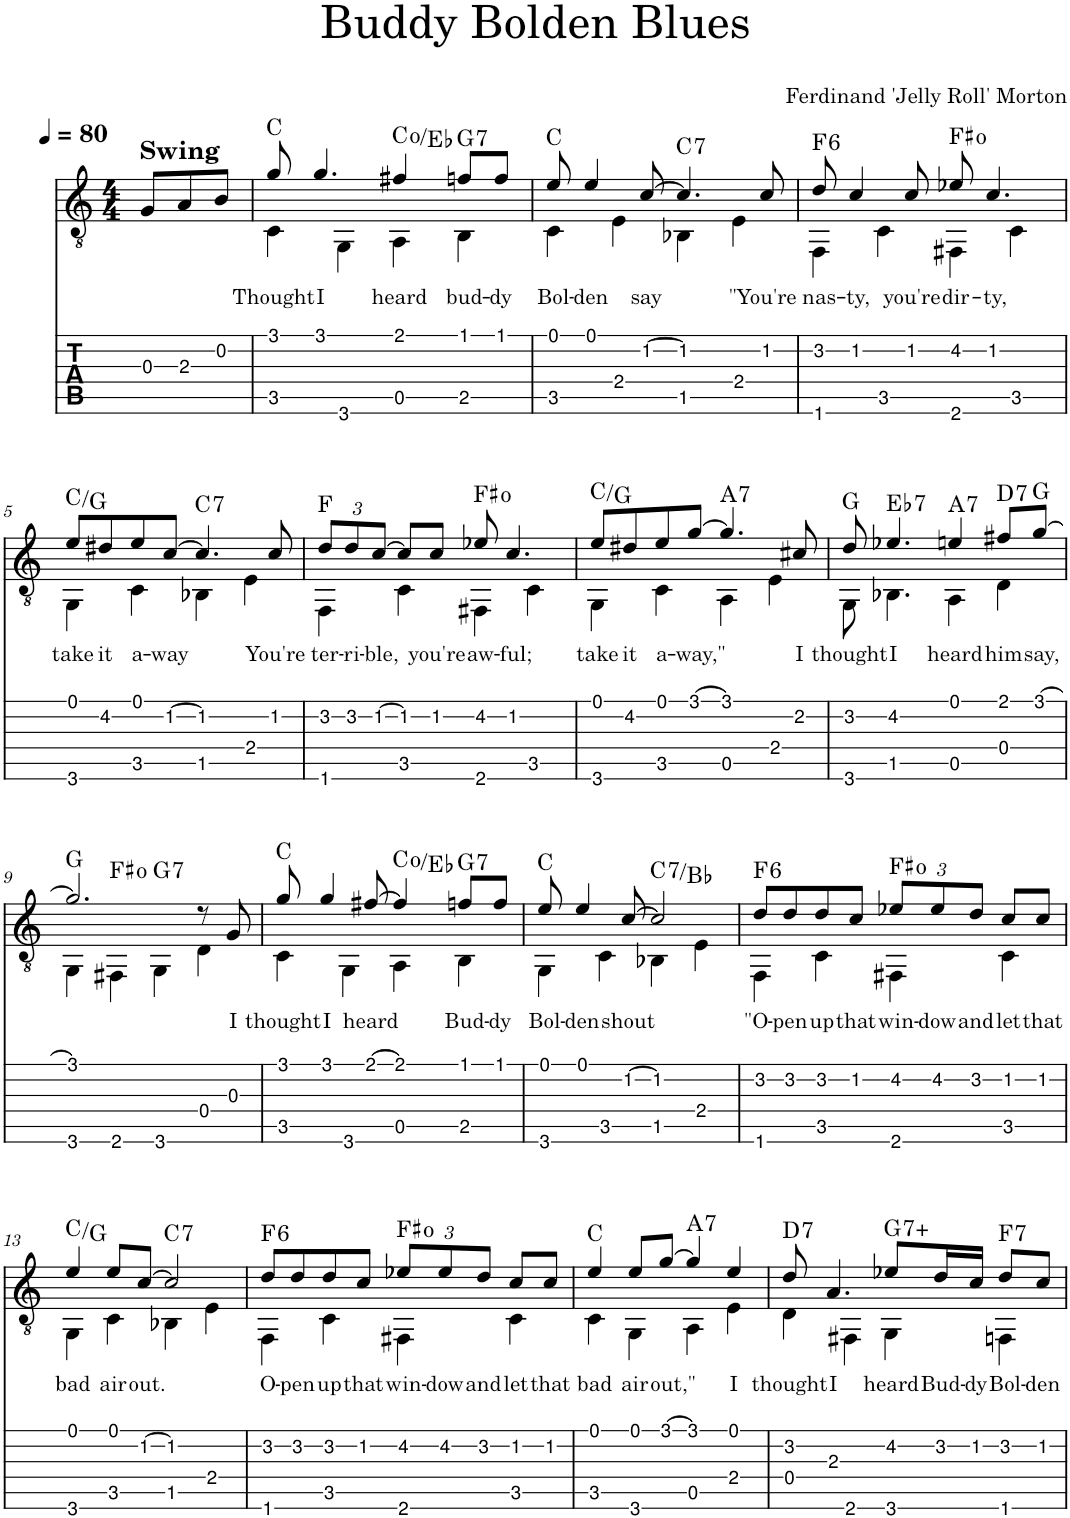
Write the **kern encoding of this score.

**kern	**kern	**text	**harte
*part1	*part1	*part1	*part1
*staff2	*staff1	*staff1	*
*I"Classical Guitar	*	*	*
*I'Guit.	*	*	*
*stria6	*	*	*
*	*clefGv2	*	*
*k[]	*k[]	*	*
*C:	*C:	*	*
*M4/4	*M4/4	*	*
*MM80	*MM80	*	*
=1	=1	=1	=1
!	!LO:TX:a:B:t=Swing	!	!
8G	8G/L	.	.
8AL	8A/	.	.
8BJ	8B/J	.	.
=2	=2	=2	=2
*^	*	*	*
!	!	!	!LO:LY:b	!
*	*	*^	*	*
8g	4C	8g/	4C\	Thought	C:maj
!	!	!	!	!LO:LY:b	!
4.g	.	4.g/	.	I	.
.	4GG	.	4GG\	.	.
!	!	!	!	!LO:LY:b	!
4f#X	4AA	4f#X/	4AA\	heard	C:dim/b3
!	!	!	!	!LO:LY:b	!LO:H:kt=7
8fnL	4BB	8fn/L	4BB\	bud-	G:7
!	!	!	!	!LO:LY:b	!
8fJ	.	8f/J	.	-dy	.
=3	=3	=3	=3	=3	=3
!	!	!	!	!LO:LY:b	!
8e	4C	8e/	4C\	Bol-	C:maj
!	!	!	!	!LO:LY:b	!
4e	.	4e/	.	-den	.
.	4E	.	4E\	.	.
!	!	!	!	!LO:LY:b	!
[8c	.	[8c/	.	say	.
!	!	!	!	!	!LO:H:kt=7
4.c]	4BB-	4.c/]	4BB-X\	.	C:7
.	4E	.	4E\	.	.
!	!	!	!	!LO:LY:b	!
8c	.	8c/	.	"You're	.
=4	=4	=4	=4	=4	=4
!	!	!	!	!LO:LY:b	!LO:H:kt=6
8d	4FF	8d/	4FF\	nas-	F:maj6
!	!	!	!	!LO:LY:b	!
4c	.	4c/	.	-ty,	.
.	4C	.	4C\	.	.
!	!	!	!	!LO:LY:b	!
8c	.	8c/	.	you're	.
!	!	!	!	!LO:LY:b	!
8e-X	4FF#	8e-X/	4FF#X\	dir-	F#:dim
!	!	!	!	!LO:LY:b	!
4.c	.	4.c/	.	-ty,	.
.	4C	.	4C\	.	.
!!LO:LB:g=z	!!
=5	=5	=5	=5	=5	=5
!	!	!	!	!LO:LY:b	!
8eL	4GG	8e/L	4GG\	take	C:maj/5
!	!	!	!	!LO:LY:b	!
8d#XJ	.	8d#X/	.	it	.
!	!	!	!	!LO:LY:b	!
8eL	4C	8e/	4C\	a-	.
!	!	!	!	!LO:LY:b	!
[8cJ	.	[8c/J	.	-way	.
!	!	!	!	!	!LO:H:kt=7
4.c]	4BB-	4.c/]	4BB-X\	.	C:7
.	4E	.	4E\	.	.
!	!	!	!	!LO:LY:b	!
8c	.	8c/	.	You're	.
=6	=6	=6	=6	=6	=6
*Xbrackettup	*	*Xbrackettup	*	*	*
!	!	!	!	!LO:LY:b	!
12dL	4FF	12d/L	4FF\	ter-	F:maj
!	!	!	!	!LO:LY:b	!
12d	.	12d/	.	-ri-	.
!	!	!	!	!LO:LY:b	!
[12cJ	.	[12c/J	.	-ble,	.
8cL]	4C	8c/L]	4C\	.	.
!	!	!	!	!LO:LY:b	!
8cJ	.	8c/J	.	you're	.
!	!	!	!	!LO:LY:b	!
8e-	4FF#	8e-X/	4FF#X\	aw-	F#:dim
!	!	!	!	!LO:LY:b	!
4.c	.	4.c/	.	-ful;	.
.	4C	.	4C\	.	.
=7	=7	=7	=7	=7	=7
!	!	!	!	!LO:LY:b	!
8eL	4GG	8e/L	4GG\	take	C:maj/5
!	!	!	!	!LO:LY:b	!
8d#XJ	.	8d#X/	.	it	.
!	!	!	!	!LO:LY:b	!
8eL	4C	8e/	4C\	a-	.
!	!	!	!	!LO:LY:b	!
[8gJ	.	[8g/J	.	-way,"	.
!	!	!	!	!	!LO:H:kt=7
4.g]	4AA	4.g/]	4AA\	.	A:7
.	4E	.	4E\	.	.
!	!	!	!	!LO:LY:b	!
8c#	.	8c#X/	.	I	.
=8	=8	=8	=8	=8	=8
!	!	!	!	!LO:LY:b	!
8d	8GG	8d/	8GG\	thought	G:maj
!	!	!	!	!LO:LY:b	!LO:H:kt=7
4.e-X	4.BB-	4.e-X/	4.BB-X\	I	Eb:7
!	!	!	!	!LO:LY:b	!LO:H:kt=7
4en	4AA	4en/	4AA\	heard	A:7
!	!	!	!	!LO:LY:b	!LO:H:kt=7
8f#XL	4D	8f#X/L	4D\	him	D:7
!	!	!	!	!LO:LY:b	!
[8gJ	.	[8g/J	.	say,	G:maj
!!LO:LB:g=z	!!
=9	=9	=9	=9	=9	=9
2.g]	4GG	2.g/]	4GG\	.	G:maj
.	4FF#	.	4FF#X\	.	F#:dim
!	!	!	!	!	!LO:H:kt=7
.	4GG	.	4GG\	.	G:7
8r	4D	8r	4D\	.	.
!	!	!	!	!LO:LY:b	!
8G	.	8G/	.	I	.
=10	=10	=10	=10	=10	=10
!	!	!	!	!LO:LY:b	!
8g	4C	8g/	4C\	thought	C:maj
!	!	!	!	!LO:LY:b	!
4g	.	4g/	.	I	.
.	4GG	.	4GG\	.	.
!	!	!	!	!LO:LY:b	!
[8f#X	.	[8f#X/	.	heard	.
4f#]	4AA	4f#/]	4AA\	.	C:dim/b3
!	!	!	!	!LO:LY:b	!LO:H:kt=7
8fnL	4BB	8fn/L	4BB\	Bud-	G:7
!	!	!	!	!LO:LY:b	!
8fJ	.	8f/J	.	-dy	.
=11	=11	=11	=11	=11	=11
!	!	!	!	!LO:LY:b	!
8e	4GG	8e/	4GG\	Bol-	C:maj
!	!	!	!	!LO:LY:b	!
4e	.	4e/	.	-den	.
.	4C	.	4C\	.	.
!	!	!	!	!LO:LY:b	!
[8c	.	[8c/	.	shout	.
!	!	!	!	!	!LO:H:kt=7
2c]	4BB-	2c/]	4BB-X\	.	C:7/b7
.	4E	.	4E\	.	.
=12	=12	=12	=12	=12	=12
!	!	!	!	!LO:LY:b	!LO:H:kt=6
8dL	4FF	8d/L	4FF\	"O-	F:maj6
!	!	!	!	!LO:LY:b	!
8dJ	.	8d/	.	-pen	.
!	!	!	!	!LO:LY:b	!
8dL	4C	8d/	4C\	up	.
!	!	!	!	!LO:LY:b	!
8cJ	.	8c/J	.	that	.
!	!	!	!	!LO:LY:b	!
12e-XL	4FF#	12e-X/L	4FF#X\	win-	F#:dim
!	!	!	!	!LO:LY:b	!
12e-	.	12e-/	.	-dow	.
!	!	!	!	!LO:LY:b	!
12dJ	.	12d/J	.	and	.
!	!	!	!	!LO:LY:b	!
8cL	4C	8c/L	4C\	let	.
!	!	!	!	!LO:LY:b	!
8cJ	.	8c/J	.	that	.
!!LO:LB:g=z	!!
=13	=13	=13	=13	=13	=13
!	!	!	!	!LO:LY:b	!
4e	4GG	4e/	4GG\	bad	C:maj/5
!	!	!	!	!LO:LY:b	!
8eL	4C	8e/L	4C\	air	.
!	!	!	!	!LO:LY:b	!
[8cJ	.	[8c/J	.	out.	.
!	!	!	!	!	!LO:H:kt=7
2c]	4BB-	2c/]	4BB-X\	.	C:7
.	4E	.	4E\	.	.
=14	=14	=14	=14	=14	=14
!	!	!	!	!LO:LY:b	!LO:H:kt=6
8dL	4FF	8d/L	4FF\	O-	F:maj6
!	!	!	!	!LO:LY:b	!
8dJ	.	8d/	.	-pen	.
!	!	!	!	!LO:LY:b	!
8dL	4C	8d/	4C\	up	.
!	!	!	!	!LO:LY:b	!
8cJ	.	8c/J	.	that	.
!	!	!	!	!LO:LY:b	!
12e-XL	4FF#	12e-X/L	4FF#X\	win-	F#:dim
!	!	!	!	!LO:LY:b	!
12e-	.	12e-/	.	-dow	.
!	!	!	!	!LO:LY:b	!
12dJ	.	12d/J	.	and	.
!	!	!	!	!LO:LY:b	!
8cL	4C	8c/L	4C\	let	.
!	!	!	!	!LO:LY:b	!
8cJ	.	8c/J	.	that	.
=15	=15	=15	=15	=15	=15
!	!	!	!	!LO:LY:b	!
4e	4C	4e/	4C\	bad	C:maj
!	!	!	!	!LO:LY:b	!
8eL	4GG	8e/L	4GG\	air	.
!	!	!	!	!LO:LY:b	!
[8gJ	.	[8g/J	.	out,"	.
!	!	!	!	!	!LO:H:kt=7
4g]	4AA	4g/]	4AA\	.	A:7
!	!	!	!	!LO:LY:b	!
4e	4E	4e/	4E\	I	.
=16	=16	=16	=16	=16	=16
!	!	!	!	!LO:LY:b	!LO:H:kt=7
8d	4D	8d/	4D\	thought	D:7
!	!	!	!	!LO:LY:b	!
4.A	.	4.A/	.	I	.
.	4FF#	.	4FF#X\	.	.
!	!	!	!	!LO:LY:b	!LO:H:kt=7+
8e-XL	4GG	8e-X/L	4GG\	heard	G:aug(b7)
!	!	!	!	!LO:LY:b	!
16dL	.	16d/L	.	Bud-	.
!	!	!	!	!LO:LY:b	!
16cJJ	.	16c/JJ	.	-dy	.
!	!	!	!	!LO:LY:b	!LO:H:kt=7
8dL	4FF	8d/L	4FFn\	Bol-	F:7
!	!	!	!	!LO:LY:b	!
8cJ	.	8c/J	.	-den	.
*v	*v	*	*	*	*
*	*v	*v	*	*
=	=	=	=
*-	*-	*-	*-
